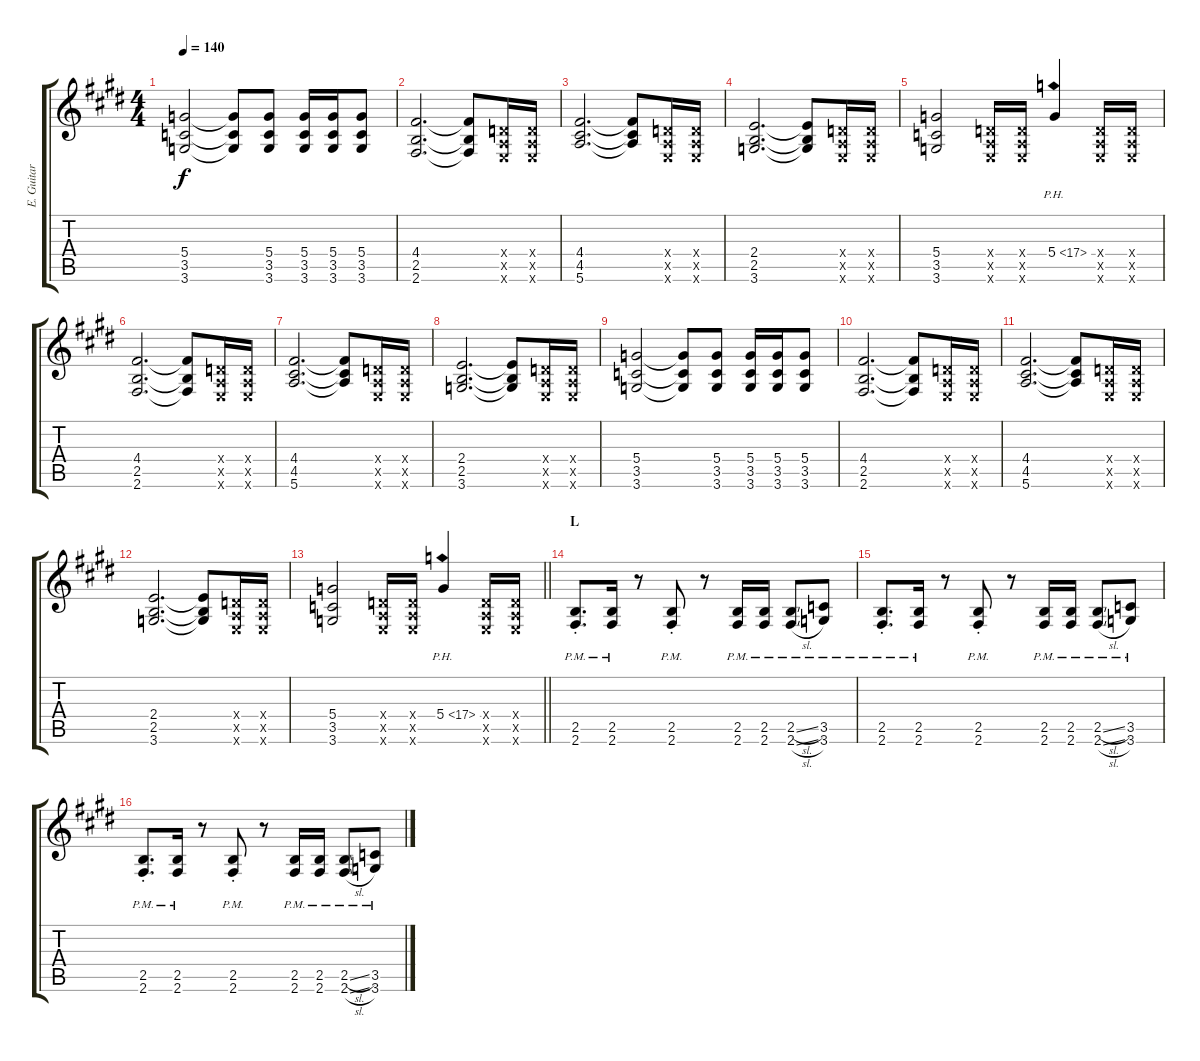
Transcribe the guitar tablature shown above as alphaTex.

\track ("E. Guitar II" "E. Guitar ") {instrument overdrivenguitar}
\staff {score tabs}
\tuning (E4 B3 G3 D3 A2 E2) {hide}
\ts (4 4)
\tempo 140
\clef g2
\ks e
(5.4 3.5 3.6).2{dy f} (5.4{t} 3.5{t} 3.6{t}).8 (5.4 3.5 3.6).8 (5.4 3.5 3.6).16 (5.4 3.5 3.6).16 (5.4 3.5 3.6).8 |
(4.4 2.5 2.6).2{d} (4.4{t} 2.5{t} 2.6{t}).8 (0.4{x} 0.5{x} 0.6{x}).16 (0.4{x} 0.5{x} 0.6{x}).16 |
(4.4 4.5 5.6).2{d} (4.4{t} 4.5{t} 5.6{t}).8 (0.4{x} 0.5{x} 0.6{x}).16 (0.4{x} 0.5{x} 0.6{x}).16 |
(2.4 2.5 3.6).2{d} (2.4{t} 2.5{t} 3.6{t}).8 (0.4{x} 0.5{x} 0.6{x}).16 (0.4{x} 0.5{x} 0.6{x}).16 |
(5.4 3.5 3.6).2 (0.4{x} 0.5{x} 0.6{x}).16 (0.4{x} 0.5{x} 0.6{x}).16 5.4{ph 12}.4 (0.4{x} 0.5{x} 0.6{x}).16 (0.4{x} 0.5{x} 0.6{x}).16 |
(4.4 2.5 2.6).2{d} (4.4{t} 2.5{t} 2.6{t}).8 (0.4{x} 0.5{x} 0.6{x}).16 (0.4{x} 0.5{x} 0.6{x}).16 |
(4.4 4.5 5.6).2{d} (4.4{t} 4.5{t} 5.6{t}).8 (0.4{x} 0.5{x} 0.6{x}).16 (0.4{x} 0.5{x} 0.6{x}).16 |
(2.4 2.5 3.6).2{d} (2.4{t} 2.5{t} 3.6{t}).8 (0.4{x} 0.5{x} 0.6{x}).16 (0.4{x} 0.5{x} 0.6{x}).16 |
(5.4 3.5 3.6).2 (5.4{t} 3.5{t} 3.6{t}).8 (5.4 3.5 3.6).8 (5.4 3.5 3.6).16 (5.4 3.5 3.6).16 (5.4 3.5 3.6).8 |
(4.4 2.5 2.6).2{d} (4.4{t} 2.5{t} 2.6{t}).8 (0.4{x} 0.5{x} 0.6{x}).16 (0.4{x} 0.5{x} 0.6{x}).16 |
(4.4 4.5 5.6).2{d} (4.4{t} 4.5{t} 5.6{t}).8 (0.4{x} 0.5{x} 0.6{x}).16 (0.4{x} 0.5{x} 0.6{x}).16 |
(2.4 2.5 3.6).2{d} (2.4{t} 2.5{t} 3.6{t}).8 (0.4{x} 0.5{x} 0.6{x}).16 (0.4{x} 0.5{x} 0.6{x}).16 |
\barLineRight lightlight
(5.4 3.5 3.6).2 (0.4{x} 0.5{x} 0.6{x}).16 (0.4{x} 0.5{x} 0.6{x}).16 5.4{ph 12}.4 (0.4{x} 0.5{x} 0.6{x}).16 (0.4{x} 0.5{x} 0.6{x}).16 |
\section ("" "L")
(2.5{pm st} 2.6{pm st}).8{d} (2.5{pm} 2.6{pm}).16 r.8 (2.5{pm st} 2.6{pm st}).8 r.8 (2.5{pm} 2.6{pm}).16 (2.5{pm} 2.6{pm}).16 (2.5{sl pm} 2.6{sl pm}).8 (3.5{pm} 3.6{pm}).8 |
(2.5{pm st} 2.6{pm st}).8{d} (2.5{pm} 2.6{pm}).16 r.8 (2.5{pm st} 2.6{pm st}).8 r.8 (2.5{pm} 2.6{pm}).16 (2.5{pm} 2.6{pm}).16 (2.5{sl pm} 2.6{sl pm}).8 (3.5{pm} 3.6{pm}).8 |
(2.5{pm st} 2.6{pm st}).8{d} (2.5{pm} 2.6{pm}).16 r.8 (2.5{pm st} 2.6{pm st}).8 r.8 (2.5{pm} 2.6{pm}).16 (2.5{pm} 2.6{pm}).16 (2.5{sl pm} 2.6{sl pm}).8 (3.5{pm} 3.6{pm}).8
